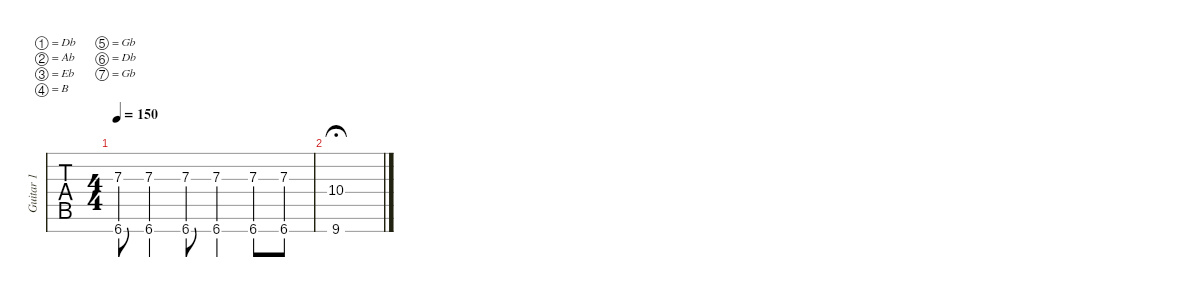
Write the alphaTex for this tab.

\defaultSystemsLayout 4
\hideDynamics
\bracketExtendMode nobrackets
\multiTrackTrackNamePolicy allsystems
\firstSystemTrackNameMode fullname
\otherSystemsTrackNameMode fullname
\otherSystemsTrackNameOrientation horizontal
\track ("Guitar 1" "Gtr. 1") {instrument overdrivenguitar}
\staff {tabs}
\tuning (Db4 Ab3 Eb3 B2 Gb2 Db2 Gb1)
\ts (4 4)
\scale
1.0007
\tempo 150
\accidentals auto
\clef g2
\ottava regular
\simile none
\ks c
(7.3{acc #} 6.7{t}).8{dy mf} (7.3{acc #} 6.7).4 (7.3{acc #} 6.7).8 (7.3{acc #} 6.7).4 (7.3{acc #} 6.7).8 (7.3{acc #} 6.7).8 |
\scale
0.996916 (9.7{acc #} 10.4).1{fermata (medium 0.5)}
